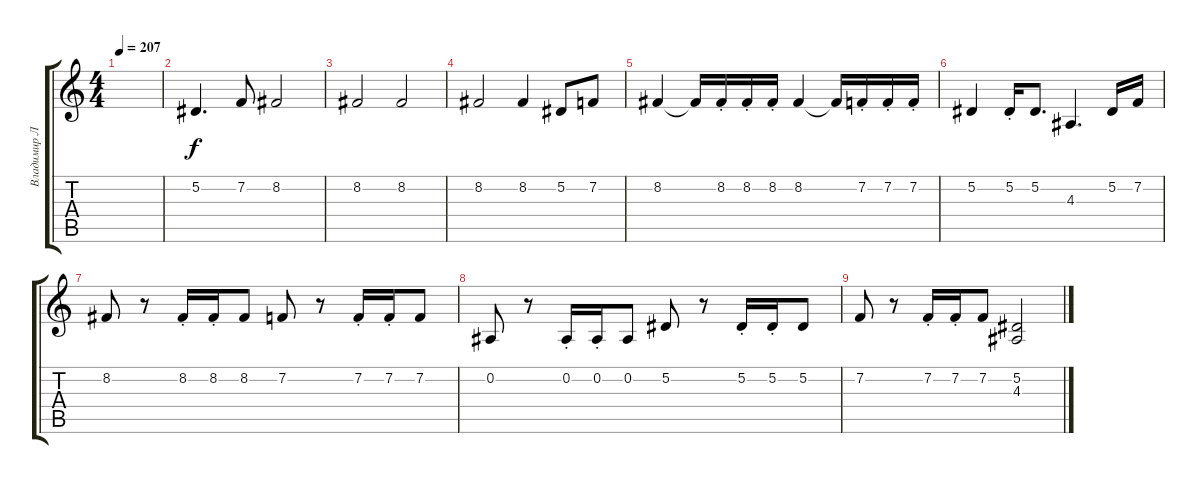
\track ("Владимир Лазерсон/Доп. Гитары" "Владимир Л") {instrument bagpipe}
\staff {score tabs}
\tuning (Eb4 Bb3 Gb3 Db3 Ab2 Eb2) {hide}
\ts (4 4)
\tempo 207
\clef g2
\ks c
|
5.2.4{d} 7.2.8 8.2.2 |
8.2.2 8.2.2 |
8.2.2 8.2.4 5.2.8 7.2.8 |
8.2.4 8.2{t}.16 8.2{st}.16 8.2{st}.16 8.2{st}.16 8.2.4 8.2{t}.16 7.2{st}.16 7.2{st}.16 7.2{st}.16 |
5.2.4 5.2{st}.16 5.2.8{d} 4.3.4{d} 5.2.16 7.2.16 |
8.2.8 r.8 8.2{st}.16 8.2{st}.16 8.2.8 7.2.8 r.8 7.2{st}.16 7.2{st}.16 7.2.8 |
0.2.8 r.8 0.2{st}.16 0.2{st}.16 0.2.8 5.2.8 r.8 5.2{st}.16 5.2{st}.16 5.2.8 |
7.2.8 r.8 7.2{st}.16 7.2{st}.16 7.2.8 (5.2 4.3).2
